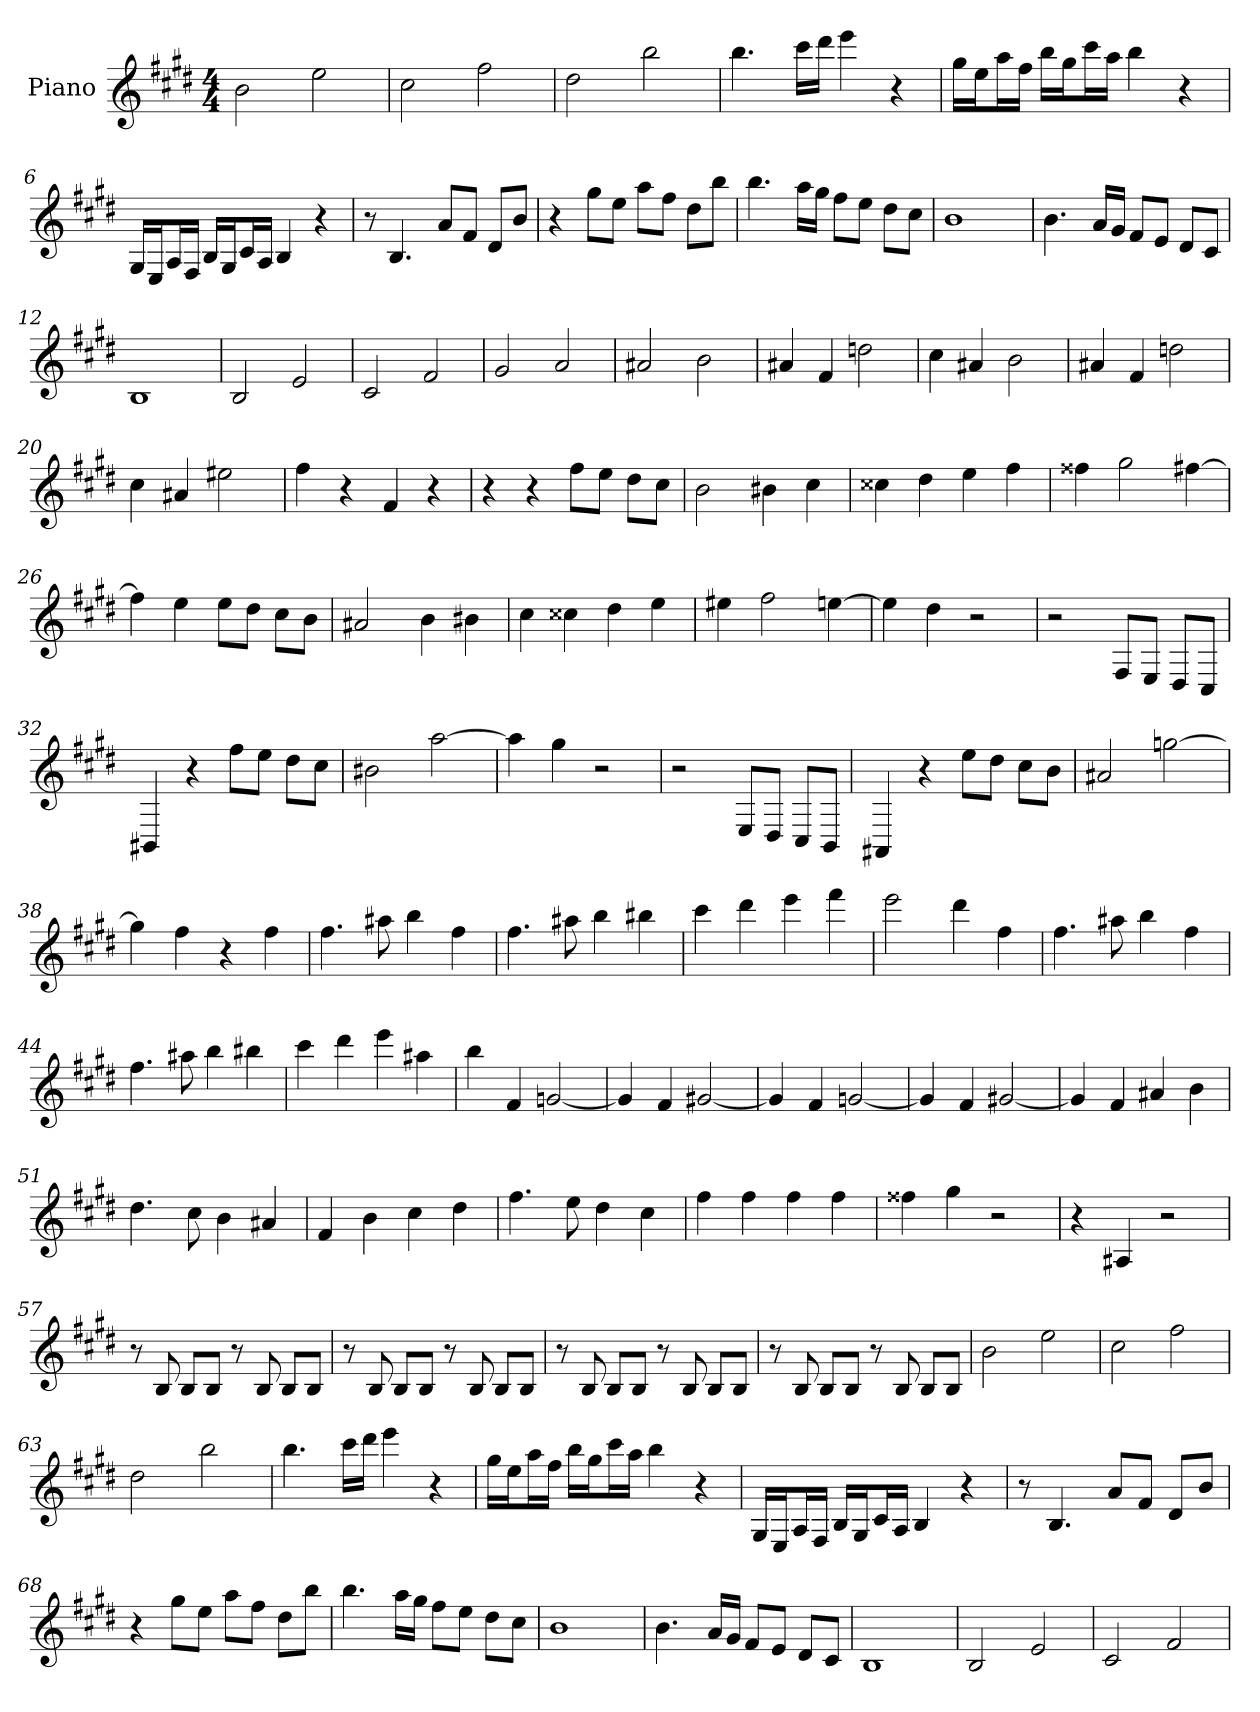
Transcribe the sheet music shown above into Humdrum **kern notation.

**kern
*part1
*staff1
*I"Piano
*I'Pno
*clefG2
*k[f#c#g#d#]
*E:
*M4/4
*MM132
=1
2b
2ee
=2
2cc#
2ff#
=3
2dd#
2bb
=4
4.bb
16ccc#\LL
16ddd#\JJ
4eee
4r
=5
16gg#\LL
16ee\J
16aa\L
16ff#\JJ
16bb\LL
16gg#\J
16ccc#\L
16aa\JJ
4bb
4r
=6
16G#/LL
16E/J
16A/L
16F#/JJ
16B/LL
16G#/J
16c#/L
16A/JJ
4B
4r
=7
8r
4.B
8a/L
8f#/J
8d#/L
8b/J
=8
4r
8gg#\L
8ee\J
8aa\L
8ff#\J
8dd#\L
8bb\J
=9
4.bb
16aa\LL
16gg#\JJ
8ff#\L
8ee\J
8dd#\L
8cc#\J
=10
1b
=11
4.b
16a/LL
16g#/JJ
8f#/L
8e/J
8d#/L
8c#/J
=12
1B
=13
2B
2e
=14
2c#
2f#
=15
2g#
2a
=16
2a#X
2b
=17
4a#X
4f#
2ddn
=18
4cc#
4a#X
2b
=19
4a#X
4f#
2ddn
=20
4cc#
4a#X
2ee#X
=21
4ff#
4r
4f#
4r
=22
4r
4r
8ff#\L
8ee\J
8dd#\L
8cc#\J
=23
2b
4b#X
4cc#
=24
4cc##X
4dd#
4ee
4ff#
=25
4ff##X
2gg#
[4ff#X
=26
4ff#]
4ee
8ee\L
8dd#\J
8cc#\L
8b\J
=27
2a#X
4b
4b#X
=28
4cc#
4cc##X
4dd#
4ee
=29
4ee#X
2ff#
[4een
=30
4ee]
4dd#
2r
=31
2r
8F#/L
8E/J
8D#/L
8C#/J
=32
4BB#X
4r
8ff#\L
8ee\J
8dd#\L
8cc#\J
=33
2b#X
[2aa
=34
4aa]
4gg#
2r
=35
2r
8E/L
8D#/J
8C#/L
8BB/J
=36
4AA#X
4r
8ee\L
8dd#\J
8cc#\L
8b\J
=37
2a#X
[2ggn
=38
4gg]
4ff#
4r
4ff#
=39
4.ff#
8aa#X
4bb
4ff#
=40
4.ff#
8aa#X
4bb
4bb#X
=41
4ccc#
4ddd#
4eee
4fff#
=42
2eee
4ddd#
4ff#
=43
4.ff#
8aa#X
4bb
4ff#
=44
4.ff#
8aa#X
4bb
4bb#X
=45
4ccc#
4ddd#
4eee
4aa#X
=46
4bb
4f#
[2gn
=47
4g]
4f#
[2g#X
=48
4g#]
4f#
[2gn
=49
4g]
4f#
[2g#X
=50
4g#]
4f#
4a#X
4b
=51
4.dd#
8cc#
4b
4a#X
=52
4f#
4b
4cc#
4dd#
=53
4.ff#
8ee
4dd#
4cc#
=54
4ff#
4ff#
4ff#
4ff#
=55
4ff##X
4gg#
2r
=56
4r
4A#X
2r
=57
8r
8B
8B/L
8B/J
8r
8B
8B/L
8B/J
=58
8r
8B
8B/L
8B/J
8r
8B
8B/L
8B/J
=59
8r
8B
8B/L
8B/J
8r
8B
8B/L
8B/J
=60
8r
8B
8B/L
8B/J
8r
8B
8B/L
8B/J
=61
2b
2ee
=62
2cc#
2ff#
=63
2dd#
2bb
=64
4.bb
16ccc#\LL
16ddd#\JJ
4eee
4r
=65
16gg#\LL
16ee\J
16aa\L
16ff#\JJ
16bb\LL
16gg#\J
16ccc#\L
16aa\JJ
4bb
4r
=66
16G#/LL
16E/J
16A/L
16F#/JJ
16B/LL
16G#/J
16c#/L
16A/JJ
4B
4r
=67
8r
4.B
8a/L
8f#/J
8d#/L
8b/J
=68
4r
8gg#\L
8ee\J
8aa\L
8ff#\J
8dd#\L
8bb\J
=69
4.bb
16aa\LL
16gg#\JJ
8ff#\L
8ee\J
8dd#\L
8cc#\J
=70
1b
=71
4.b
16a/LL
16g#/JJ
8f#/L
8e/J
8d#/L
8c#/J
=72
1B
=73
2B
2e
=74
2c#
2f#
=
*-
